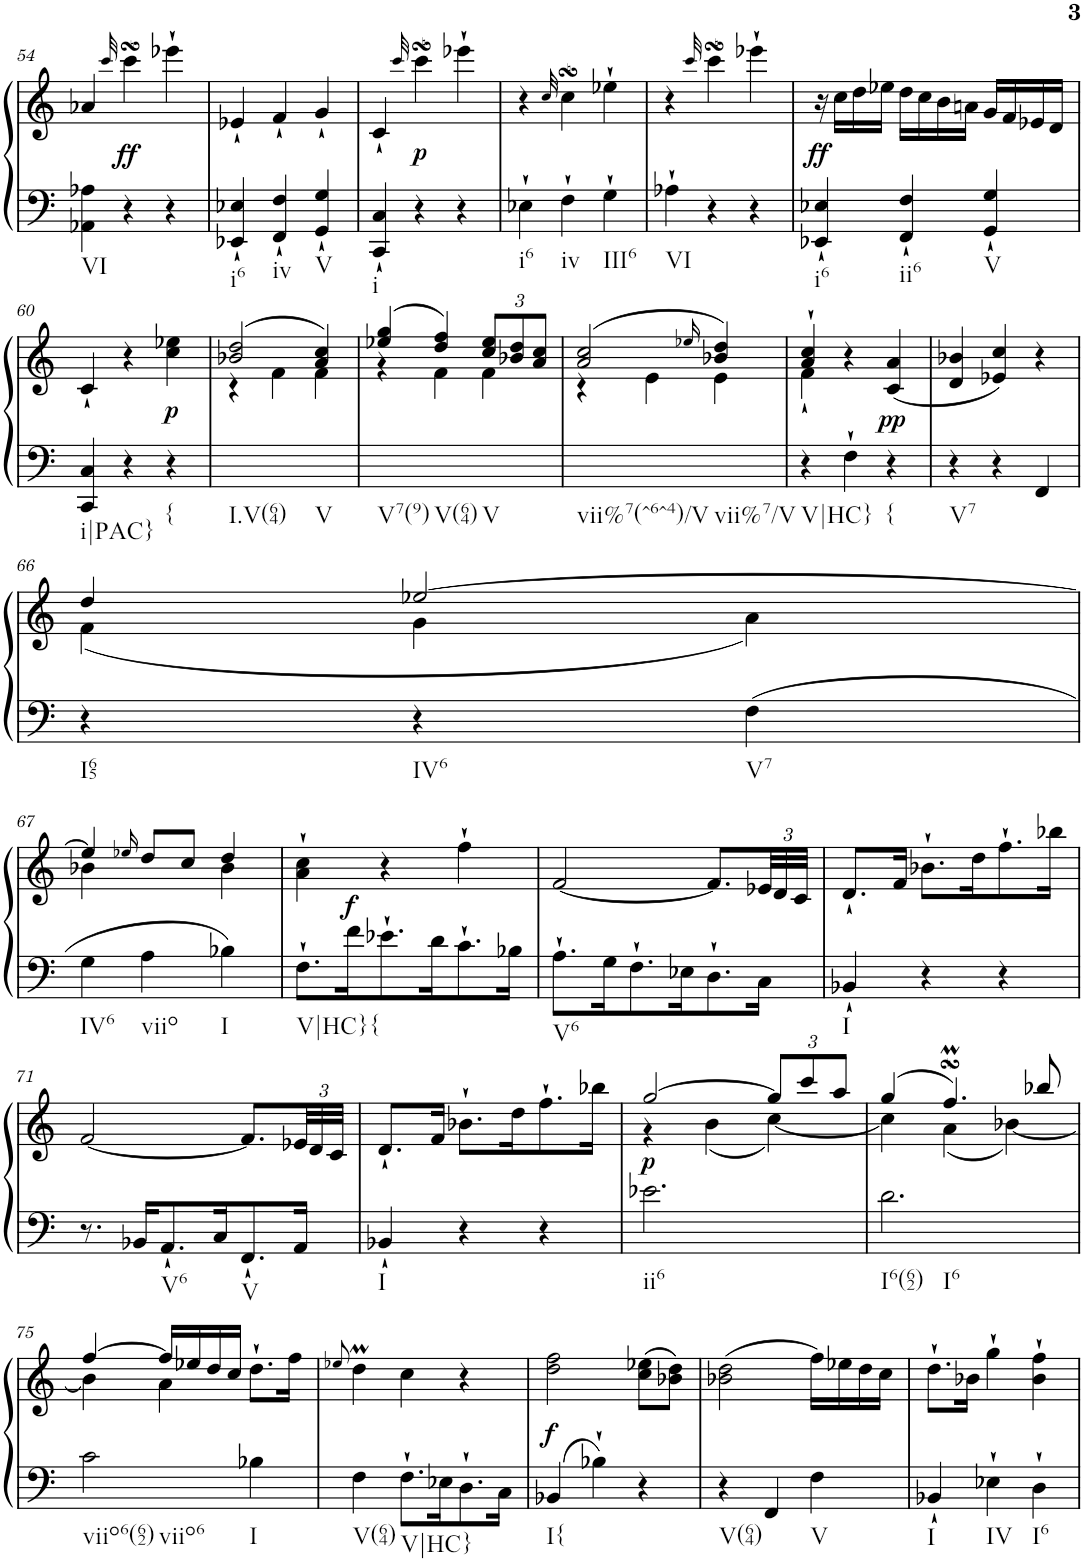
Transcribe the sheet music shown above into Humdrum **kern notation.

**kern	**kern	**dynam
*part1	*part1	*part1
*staff2	*staff1	*staff1/2
*I"Harpsichord	*	*
*I'Hch.	*	*
!!LO:PB:g=z
*clefF4	*clefG2	*
*k[]	*k[]	*
*M3/4	*M3/4	*
=54	=54	=54
!LO:TX:b:t=VI	!	!
4AA-X\ 4A-X\	4a-X/	.
.	32qccc/	.
!	!	!LO:DY:b
4r	4cccsSSs\	ff
4r	4eee-X`\	.
=55	=55	=55
!LO:TX:b:t=i6	!	!
4EE-X/` 4E-X/`	4e-X`/	.
!LO:TX:b:t=iv	!	!
4FF/` 4F/`	4f`/	.
!LO:TX:b:t=V	!	!
4GG/` 4G/`	4g`/	.
=56	=56	=56
!LO:TX:b:t=i	!	!
4CC/` 4C/`	4c`/	.
.	32qccc/	.
!	!	!LO:DY:b
4r	4cccsSSs\	p
4r	4eee-X`\	.
=57	=57	=57
!LO:TX:b:t=i6	!	!
4E-X`\	4r	.
.	32qcc/	.
!LO:TX:b:t=iv	!	!
4F`\	4ccsSSs\	.
!LO:TX:b:t=III6	!	!
4G`\	4ee-X`\	.
=58	=58	=58
!LO:TX:b:t=VI	!	!
4A-X`\	4r	.
.	32qccc/	.
4r	4cccsSSs\	.
4r	4eee-X`\	.
=59	=59	=59
!LO:TX:b:t=i6	!	!
!	!	!LO:DY:a=2
4EE-X/` 4E-X/`	16r	ff
.	16cc\LL	.
.	16dd\	.
.	16ee-X\JJ	.
!LO:TX:b:t=ii6	!	!
4FF/` 4F/`	16dd\LL	.
.	16cc\	.
.	16b\	.
.	16an\JJ	.
!LO:TX:b:t=V	!	!
4GG/` 4G/`	16g/LL	.
.	16f/	.
.	16e-X/	.
.	16d/JJ	.
!!LO:LB:g=z
=60	=60	=60
!LO:TX:b:t=i|PAC}	!	!
4CC/ 4C/	4c`/	.
4r	4r	.
!LO:TX:b:t={	!	!
!	!	!LO:DY:b
4r	4cc\ 4ee-X\	p
=61	=61	=61
*	*^	*
!LO:TX:b:t=I.V(64)	!	!	!
!LO:TX:b:t=V	!	!	!
2.ryy	(>2b-X/ 2dd/	4r	.
.	.	4f\	.
.	4a/ 4cc/)	4f\	.
=62	=62	=62	=62
!LO:TX:b:t=V7(9)	!	!	!
!LO:TX:b:t=V(64)	!	!	!
!LO:TX:b:t=V	!	!	!
2.ryy	(>4ee-X/ 4gg/	4r	.
.	4dd/ 4ff/)	4f\	.
*	*Xbrackettup	*	*
.	12cc/ 12ee-/L	4f\	.
.	12b-X/ 12dd/	.	.
.	12a/ 12cc/J	.	.
=63	=63	=63	=63
!LO:TX:b:t=vii%7(^6^4)/V	!	!	!
!LO:TX:b:t=vii%7/V	!	!	!
2.ryy	(>2a/ 2cc/	4r	.
.	.	4e\	.
.	16qee-X/	.	.
.	4b-X/ 4dd/)	4e\	.
=64	=64	=64	=64
!LO:TX:b:t=V|HC}	!	!	!
4r	4a/` 4cc/`	4f`\	.
4F`\	4r	2ryy	.
!LO:TX:b:t={	!	!	!
!	!	!	!LO:DY:b
4r	(<4c/ 4a/	.	pp
*	*v	*v	*
=65	=65	=65
!LO:TX:b:t=V7	!	!
4r	4d/ 4b-X/	.
4r	4e-X/ 4cc/)	.
4FF/	4r	.
!!LO:LB:g=z
=66	=66	=66
*	*^	*
!LO:TX:b:t=I65	!	!	!
4r	4dd/	(<4f\	.
!LO:TX:b:t=IV6	!	!	!
4r	[2ee-X/	4g\	.
!LO:TX:b:t=V7	!	!	!
4F\	.	4a\)	.
!!LO:LB:g=z	!!
=67	=67	=67	=67
!LO:TX:b:t=IV6	!	!	!
4G\	4ee-/]	4b-X\	.
.	16qee-X/	.	.
!LO:TX:b:t=viio	!	!	!
4A\	8dd/L	4ryy	.
.	8cc/J	.	.
!LO:TX:b:t=I	!	!	!
4B-X\	4dd/	4b-\	.
=68	=68	=68	=68
!LO:TX:b:t=V|HC}{	!	!	!
*	*v	*v	*
8.F`\L	4a\` 4cc\`	.
!	!	!LO:DY:a=2
16f\K	.	f
8.e-X`\	4r	.
16d\K	.	.
8.c`\	4ff`\	.
16B-X\Jk	.	.
=69	=69	=69
!LO:TX:b:t=V6	!	!
8.A`\L	[2f/	.
16G\K	.	.
8.F`\	.	.
16E-X\K	.	.
8.D`\	8.f/L]	.
16C\Jk	48e-X/LL	.
.	48d/	.
.	48c/JJJ	.
=70	=70	=70
!LO:TX:b:t=I	!	!
4BB-X`/	8.d`/L	.
.	16f/Jk	.
4r	8.b-X`\L	.
.	16dd\K	.
4r	8.ff`\	.
.	16bb-X\Jk	.
!!LO:LB:g=z
=71	=71	=71
8.r	[2f/	.
16BB-X/KL	.	.
!LO:TX:b:t=V6	!	!
8.AA`/	.	.
16C/K	.	.
!LO:TX:b:t=V	!	!
8.FF`/	8.f/L]	.
16AA/Jk	48e-X/LL	.
.	48d/	.
.	48c/JJJ	.
=72	=72	=72
!LO:TX:b:t=I	!	!
4BB-X`/	8.d`/L	.
.	16f/Jk	.
4r	8.b-X`\L	.
.	16dd\K	.
4r	8.ff`\	.
.	16bb-X\Jk	.
=73	=73	=73
*	*^	*
!LO:TX:b:t=ii6	!	!	!
!	!	!	!LO:DY:b
2.e-X\	[2gg/	4r	p
.	.	(<4b\	.
.	12gg/L]	[4cc\)	.
.	12ccc/	.	.
.	12aa/J	.	.
=74	=74	=74	=74
!LO:TX:b:t=I6(62)	!	!	!
!LO:TX:b:t=I6	!	!	!
2.d\	(>4gg/	4cc\]	.
.	4.ffsSSsM/)	(<4a\	.
.	.	[4b-X\)	.
.	8bb-X/	.	.
!!LO:LB:g=z	!!
=75	=75	=75	=75
!LO:TX:b:t=viio6(62)	!	!	!
!LO:TX:b:t=viio6	!	!	!
2c\	[4ff/	4b-\]	.
.	16ff/LL]	4a\	.
.	16ee-X/	.	.
.	16dd/	.	.
.	16cc/JJ	.	.
!LO:TX:b:t=I	!	!	!
4B-X\	8.dd`\L	4ryy	.
.	16ff\Jk	.	.
*	*v	*v	*
=76	=76	=76
.	8qee-X/	.
!LO:TX:b:t=V(64)	!	!
4F\	4ddM\	.
!LO:TX:b:t=V|HC}	!	!
8.F`\L	4cc\	.
16E-X\K	.	.
8.D`\	4r	.
16C\Jk	.	.
=77	=77	=77
!LO:TX:b:t=I{	!	!
!	!	!LO:DY:b
4BB-X/	2dd\ 2ff\	f
4B-X`\	.	.
4r	(>8cc\ 8ee-X\L	.
.	8b-X\ 8dd\J)	.
=78	=78	=78
!LO:TX:b:t=V(64)	!	!
4r	(>2b-X\ 2dd\	.
4FF/	.	.
!LO:TX:b:t=V	!	!
4F\	16ff\LL)	.
.	16ee-X\	.
.	16dd\	.
.	16cc\JJ	.
=79	=79	=79
!LO:TX:b:t=I	!	!
4BB-X`/	8.dd`\L	.
.	16b-X\Jk	.
!LO:TX:b:t=IV	!	!
4E-X`\	4gg`\	.
!LO:TX:b:t=I6	!	!
4D`\	4b-\` 4ff\`	.
=	=	=
*-	*-	*-
